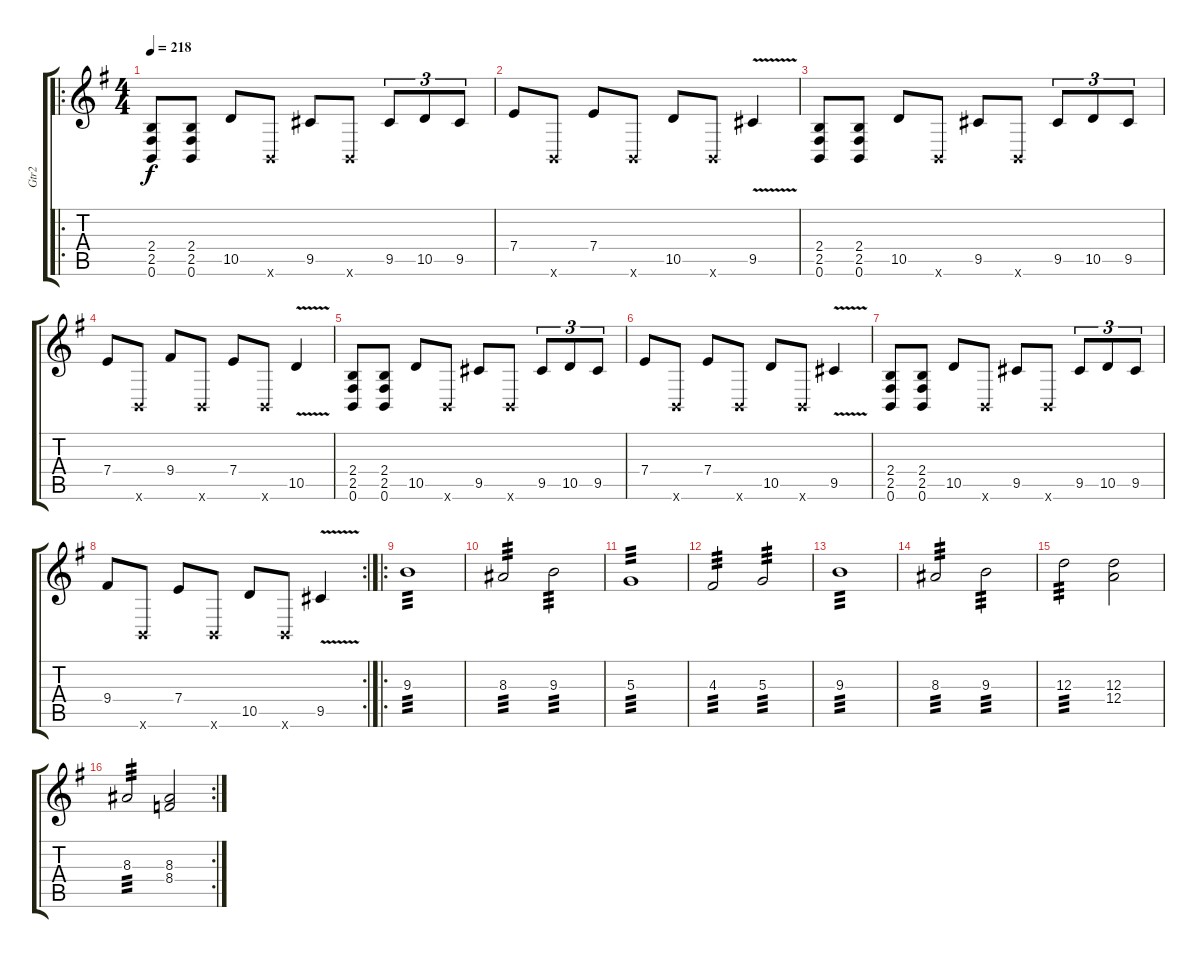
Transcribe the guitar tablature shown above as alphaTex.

\track ("Gtr2" "Gtr2") {instrument distortionguitar}
\staff {score tabs}
\tuning (B3 Gb3 D3 A2 E2 B1) {hide}
\ro
\ts (4 4)
\tempo 218
\clef g2
\ks g
(2.4 2.5 0.6).8{dy f} (2.4 2.5 0.6).8 10.5.8 0.6{x}.8 9.5.8 0.6{x}.8 9.5.8{tu (3 2)} 10.5.8{tu (3 2)} 9.5.8{tu (3 2)} |
7.4.8 0.6{x}.8 7.4.8 0.6{x}.8 10.5.8 0.6{x}.8 9.5{v}.4 |
(2.4 2.5 0.6).8 (2.4 2.5 0.6).8 10.5.8 0.6{x}.8 9.5.8 0.6{x}.8 9.5.8{tu (3 2)} 10.5.8{tu (3 2)} 9.5.8{tu (3 2)} |
7.4.8 0.6{x}.8 9.4.8 0.6{x}.8 7.4.8 0.6{x}.8 10.5{v}.4 |
(2.4 2.5 0.6).8 (2.4 2.5 0.6).8 10.5.8 0.6{x}.8 9.5.8 0.6{x}.8 9.5.8{tu (3 2)} 10.5.8{tu (3 2)} 9.5.8{tu (3 2)} |
7.4.8 0.6{x}.8 7.4.8 0.6{x}.8 10.5.8 0.6{x}.8 9.5{v}.4 |
(2.4 2.5 0.6).8 (2.4 2.5 0.6).8 10.5.8 0.6{x}.8 9.5.8 0.6{x}.8 9.5.8{tu (3 2)} 10.5.8{tu (3 2)} 9.5.8{tu (3 2)} |
\rc 2
9.4.8 0.6{x}.8 7.4.8 0.6{x}.8 10.5.8 0.6{x}.8 9.5{v}.4 |
\ro
9.3.1{tp 3} |
8.3.2{tp 3} 9.3.2{tp 3} |
5.3.1{tp 3} |
4.3.2{tp 3} 5.3.2{tp 3} |
9.3.1{tp 3} |
8.3.2{tp 3} 9.3.2{tp 3} |
12.3.2{tp 3} (12.3 12.4).2 |
\rc 2
8.3.2{tp 3} (8.3 8.4).2
